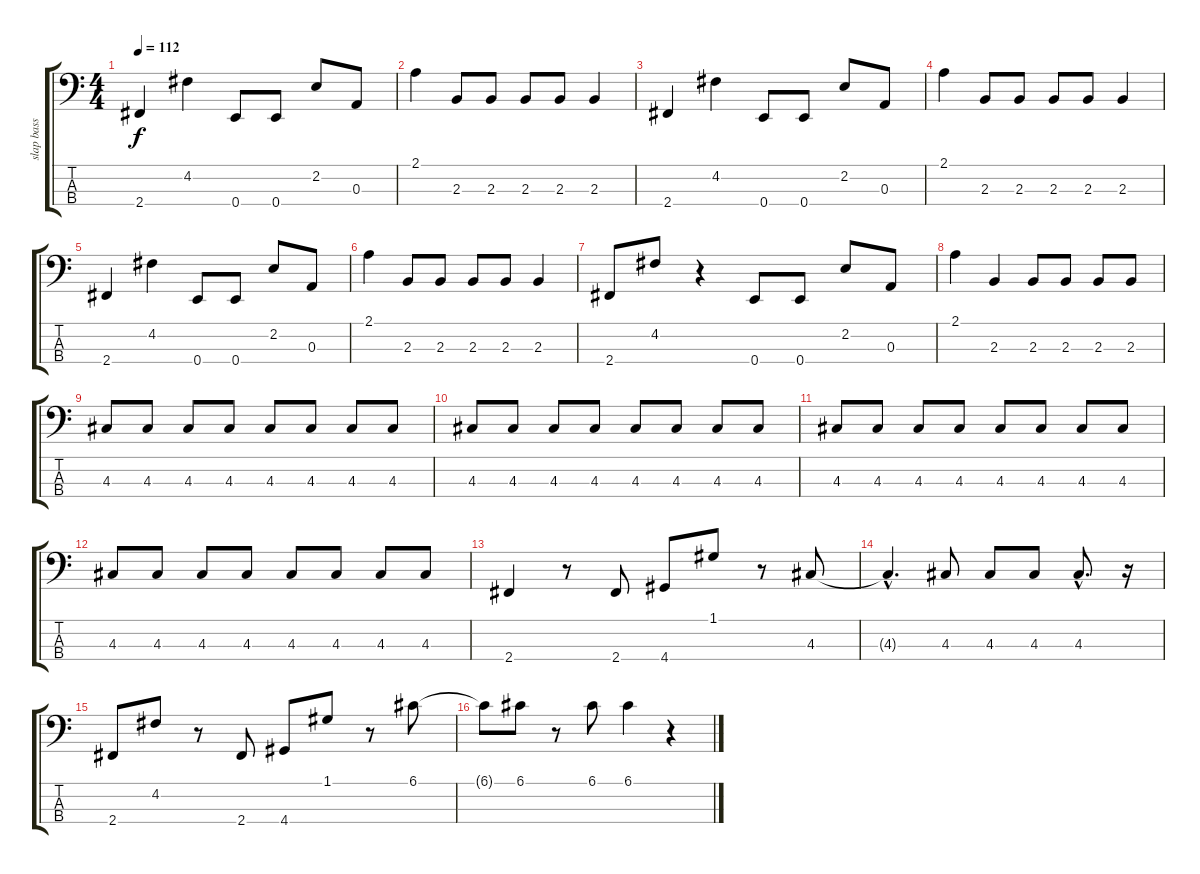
\track ("slap bass" "slap bass") {instrument slapbass1}
\staff {score tabs}
\tuning (G2 D2 A1 E1) {hide}
\ts (4 4)
\tempo 112
\clef f4
\ks c
2.4.4{dy f} 4.2.4 0.4.8 0.4.8 2.2.8 0.3.8 |
2.1.4 2.3.8 2.3.8 2.3.8 2.3.8 2.3.4 |
2.4.4 4.2.4 0.4.8 0.4.8 2.2.8 0.3.8 |
2.1.4 2.3.8 2.3.8 2.3.8 2.3.8 2.3.4 |
2.4.4 4.2.4 0.4.8 0.4.8 2.2.8 0.3.8 |
2.1.4 2.3.8 2.3.8 2.3.8 2.3.8 2.3.4 |
2.4.8 4.2.8 r.4 0.4.8 0.4.8 2.2.8 0.3.8 |
2.1.4 2.3.4 2.3.8 2.3.8 2.3.8 2.3.8 |
4.3.8 4.3.8 4.3.8 4.3.8 4.3.8 4.3.8 4.3.8 4.3.8 |
4.3.8 4.3.8 4.3.8 4.3.8 4.3.8 4.3.8 4.3.8 4.3.8 |
4.3.8 4.3.8 4.3.8 4.3.8 4.3.8 4.3.8 4.3.8 4.3.8 |
4.3.8 4.3.8 4.3.8 4.3.8 4.3.8 4.3.8 4.3.8 4.3.8 |
2.4.4 r.8 2.4.8 4.4.8 1.1.8 r.8 4.3.8 |
4.3{hac t}.4{d} 4.3.8 4.3.8 4.3.8 4.3{hac}.8{d} r.16 |
2.4.8 4.2.8 r.8 2.4.8 4.4.8 1.1.8 r.8 6.1.8 |
6.1{t}.8 6.1.8 r.8 6.1.8 6.1.4 r.4
